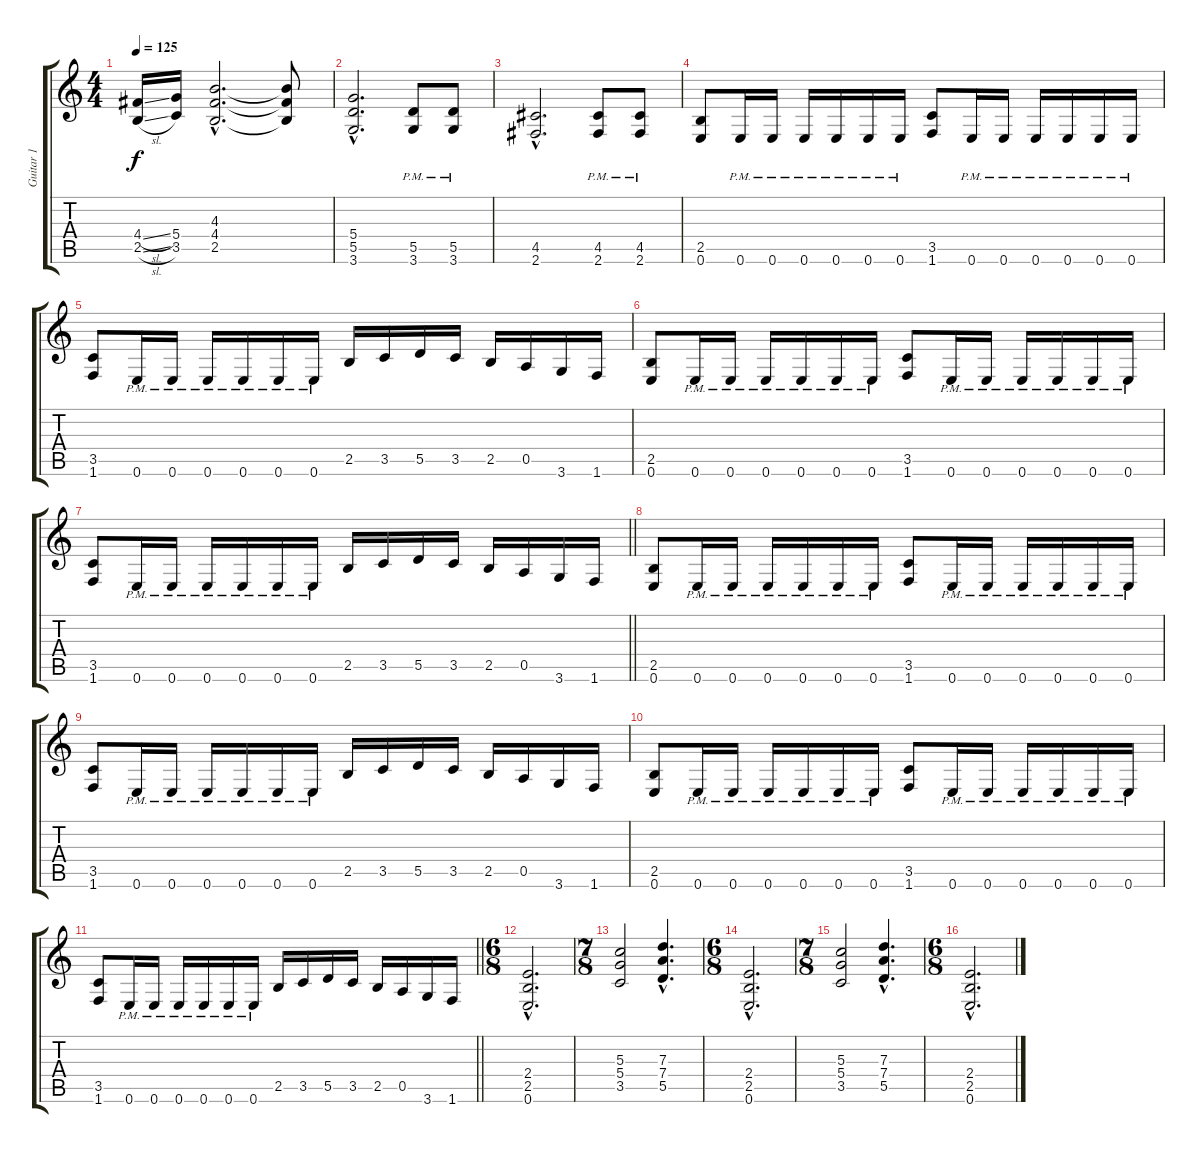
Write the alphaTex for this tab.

\track ("Guitar 1" "Guitar 1") {instrument distortionguitar}
\staff {score tabs}
\tuning (E4 B3 G3 D3 A2 E2) {hide}
\ts (4 4)
\tempo 125
\clef g2
\ks c
(4.4{sl} 2.5{sl}).16{dy f} (5.4 3.5).16 (4.3{hac} 4.4{hac} 2.5{hac}).2{d} (4.3{t} 4.4{t} 2.5{t}).8 |
(5.4{hac} 5.5{hac} 3.6{hac}).2{d} (5.5{pm} 3.6{pm}).8 (5.5{pm} 3.6{pm}).8 |
(4.5{hac} 2.6{hac}).2{d} (4.5{pm} 2.6{pm}).8 (4.5{pm} 2.6{pm}).8 |
(2.5 0.6).8{volume 15} 0.6{pm}.16 0.6{pm}.16 0.6{pm}.16 0.6{pm}.16 0.6{pm}.16 0.6{pm}.16 (3.5 1.6).8 0.6{pm}.16 0.6{pm}.16 0.6{pm}.16 0.6{pm}.16 0.6{pm}.16 0.6{pm}.16 |
(3.5 1.6).8 0.6{pm}.16 0.6{pm}.16 0.6{pm}.16 0.6{pm}.16 0.6{pm}.16 0.6{pm}.16 2.5.16 3.5.16 5.5.16 3.5.16 2.5.16 0.5.16 3.6.16 1.6.16 |
(2.5 0.6).8 0.6{pm}.16 0.6{pm}.16 0.6{pm}.16 0.6{pm}.16 0.6{pm}.16 0.6{pm}.16 (3.5 1.6).8 0.6{pm}.16 0.6{pm}.16 0.6{pm}.16 0.6{pm}.16 0.6{pm}.16 0.6{pm}.16 |
\barLineRight lightlight
(3.5 1.6).8 0.6{pm}.16 0.6{pm}.16 0.6{pm}.16 0.6{pm}.16 0.6{pm}.16 0.6{pm}.16 2.5.16 3.5.16 5.5.16 3.5.16 2.5.16 0.5.16 3.6.16 1.6.16 |
(2.5 0.6).8 0.6{pm}.16 0.6{pm}.16 0.6{pm}.16 0.6{pm}.16 0.6{pm}.16 0.6{pm}.16 (3.5 1.6).8 0.6{pm}.16 0.6{pm}.16 0.6{pm}.16 0.6{pm}.16 0.6{pm}.16 0.6{pm}.16 |
(3.5 1.6).8 0.6{pm}.16 0.6{pm}.16 0.6{pm}.16 0.6{pm}.16 0.6{pm}.16 0.6{pm}.16 2.5.16 3.5.16 5.5.16 3.5.16 2.5.16 0.5.16 3.6.16 1.6.16 |
(2.5 0.6).8 0.6{pm}.16 0.6{pm}.16 0.6{pm}.16 0.6{pm}.16 0.6{pm}.16 0.6{pm}.16 (3.5 1.6).8 0.6{pm}.16 0.6{pm}.16 0.6{pm}.16 0.6{pm}.16 0.6{pm}.16 0.6{pm}.16 |
\barLineRight lightlight
(3.5 1.6).8 0.6{pm}.16 0.6{pm}.16 0.6{pm}.16 0.6{pm}.16 0.6{pm}.16 0.6{pm}.16 2.5.16 3.5.16 5.5.16 3.5.16 2.5.16 0.5.16 3.6.16 1.6.16 |
\ts (6 8)
(2.4{hac} 2.5{hac} 0.6{hac}).2{d} |
\ts (7 8)
(5.3 5.4 3.5).2 (7.3{hac} 7.4{hac} 5.5{hac}).4{d} |
\ts (6 8)
(2.4{hac} 2.5{hac} 0.6{hac}).2{d} |
\ts (7 8)
(5.3 5.4 3.5).2 (7.3{hac} 7.4{hac} 5.5{hac}).4{d} |
\ts (6 8)
(2.4{hac} 2.5{hac} 0.6{hac}).2{d}
